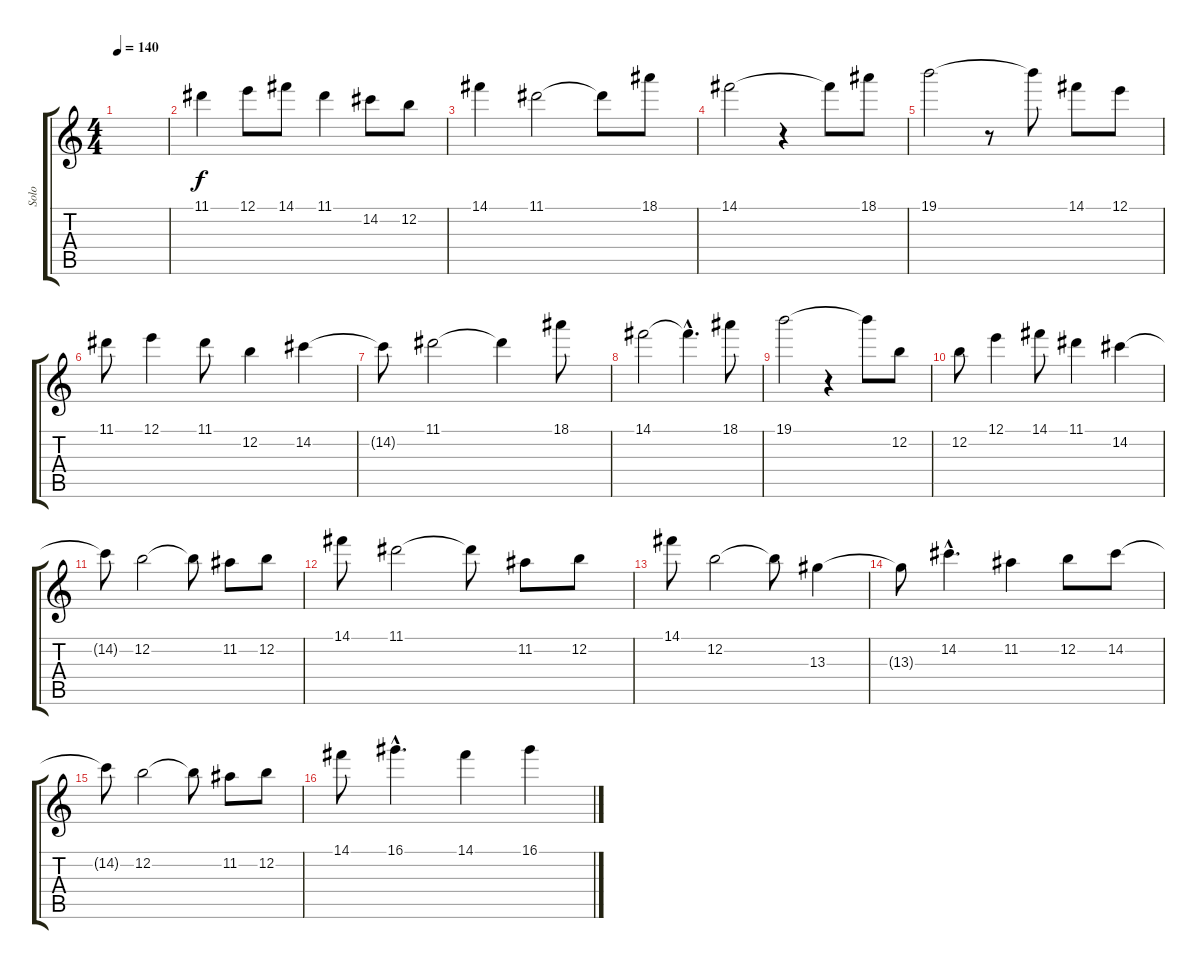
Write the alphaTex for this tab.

\track ("Solo" "Solo") {instrument overdrivenguitar}
\staff {score tabs}
\tuning (E4 B3 G3 D3 A2 E2) {hide}
\ts (4 4)
\tempo 140
\clef g2
\ks c
|
11.1.4 12.1.8 14.1.8 11.1.4 14.2.8 12.2.8 |
14.1.4 11.1.2 11.1{t}.8 18.1.8 |
14.1.2 r.4 14.1{t}.8 18.1.8 |
19.1.2 r.8 19.1{t}.8 14.1.8 12.1.8 |
11.1.8 12.1.4 11.1.8 12.2.4 14.2.4 |
14.2{t}.8 11.1.2 11.1{t}.4 18.1.8 |
14.1.2 14.1{hac t}.4{d} 18.1.8 |
19.1.2 r.4 19.1{t}.8 12.2.8 |
12.2.8 12.1.4 14.1.8 11.1.4 14.2.4 |
14.2{t}.8 12.2.2 12.2{t}.8 11.2.8 12.2.8 |
14.1.8 11.1.2 11.1{t}.8 11.2.8 12.2.8 |
14.1.8 12.2.2 12.2{t}.8 13.3.4 |
13.3{t}.8 14.2{hac}.4{d} 11.2.4 12.2.8 14.2.8 |
14.2{t}.8 12.2.2 12.2{t}.8 11.2.8 12.2.8 |
14.1.8 16.1{hac}.4{d} 14.1.4 16.1.4
